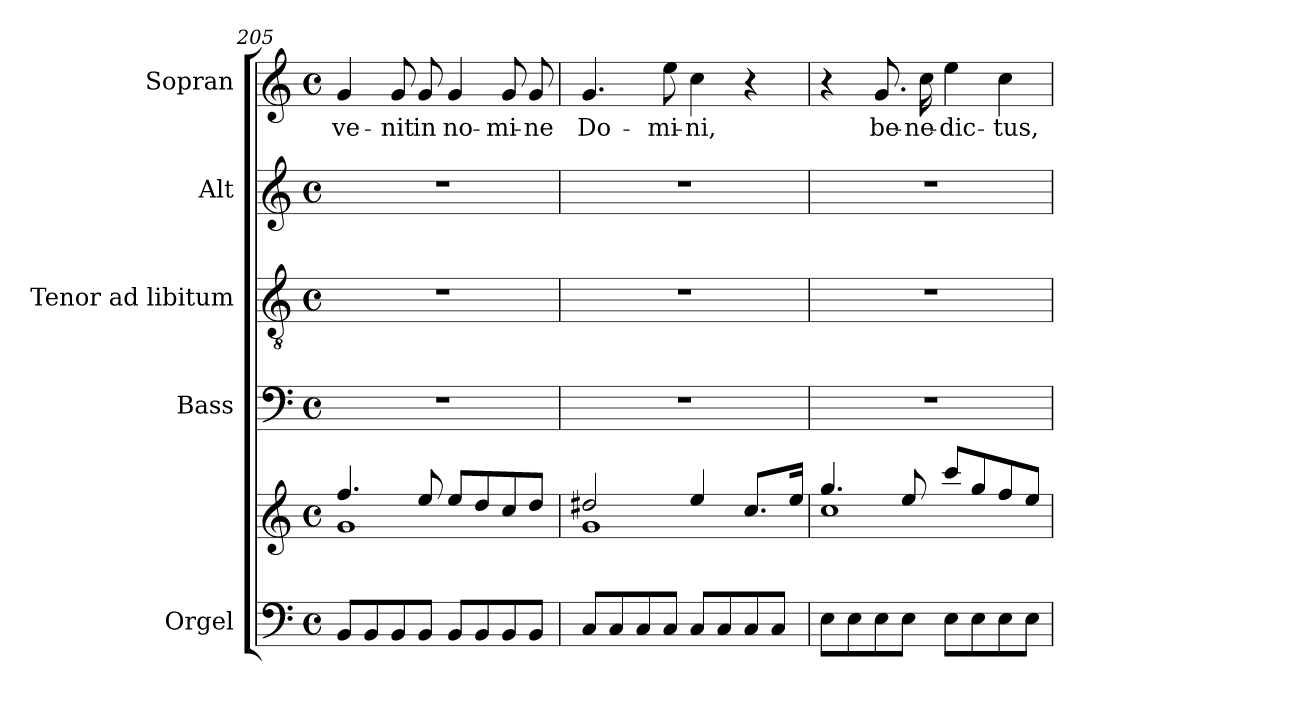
**kern	**kern	**kern	**kern	**kern	**kern	**text
*part5	*part5	*part4	*part3	*part2	*part1	*part1
*staff6	*staff5	*staff4	*staff3	*staff2	*staff1	*staff1
*I"Orgel	*	*I"Bass	*I"Tenor ad libitum	*I"Alt	*I"Sopran	*
*I'Org.	*	*I'B.	*I'T.	*I'A.	*I'S.	*
*clefF4	*clefG2	*clefF4	*clefGv2	*clefG2	*clefG2	*
*k[]	*k[]	*k[]	*k[]	*k[]	*k[]	*
*C:	*C:	*C:	*C:	*C:	*C:	*
*M4/4	*M4/4	*M4/4	*M4/4	*M4/4	*M4/4	*
*met(c)	*met(c)	*met(c)	*met(c)	*met(c)	*met(c)	*
=205	=205	=205	=205	=205	=205	=205
*	*^	*	*	*	*	*
!	!	!	!	!	!	!	!LO:LY:b
8BB/L	4.ff/	1g	1r	1r	1r	4g/	ve-
8BB/	.	.	.	.	.	.	.
!	!	!	!	!	!	!	!LO:LY:b
8BB/	.	.	.	.	.	8g/	-nit
!	!	!	!	!	!	!	!LO:LY:b
8BB/J	8ee/	.	.	.	.	8g/	in
!	!	!	!	!	!	!	!LO:LY:b
8BB/L	8ee/L	.	.	.	.	4g/	no-
8BB/	8dd/	.	.	.	.	.	.
!	!	!	!	!	!	!	!LO:LY:b
8BB/	8cc/	.	.	.	.	8g/	-mi-
!	!	!	!	!	!	!	!LO:LY:b
8BB/J	8dd/J	.	.	.	.	8g/	-ne
=206	=206	=206	=206	=206	=206	=206	=206
!	!	!	!	!	!	!	!LO:LY:b
8C/L	2dd#X/	1g	1r	1r	1r	4.g/	Do-
8C/	.	.	.	.	.	.	.
8C/	.	.	.	.	.	.	.
!	!	!	!	!	!	!	!LO:LY:b
8C/J	.	.	.	.	.	8ee\	-mi-
!	!	!	!	!	!	!	!LO:LY:b
8C/L	4ee/	.	.	.	.	4cc\	-ni,
8C/	.	.	.	.	.	.	.
8C/	8.cc/L	.	.	.	.	4r	.
8C/J	.	.	.	.	.	.	.
.	16ee/Jk	.	.	.	.	.	.
!!LO:PB:g=z
=207	=207	=207	=207	=207	=207	=207	=207
8E\L	4.gg/	1cc	1r	1r	1r	4r	.
8E\	.	.	.	.	.	.	.
!	!	!	!	!	!	!	!LO:LY:b
8E\	.	.	.	.	.	8.g/	be-
8E\J	8ee/	.	.	.	.	.	.
!	!	!	!	!	!	!	!LO:LY:b
.	.	.	.	.	.	16cc\	-ne-
!	!	!	!	!	!	!	!LO:LY:b
8E\L	8ccc/L	.	.	.	.	4ee\	-dic-
8E\	8gg/	.	.	.	.	.	.
!	!	!	!	!	!	!	!LO:LY:b
8E\	8ff/	.	.	.	.	4cc\	-tus,
8E\J	8ee/J	.	.	.	.	.	.
*	*v	*v	*	*	*	*	*
=	=	=	=	=	=	=
*-	*-	*-	*-	*-	*-	*-
